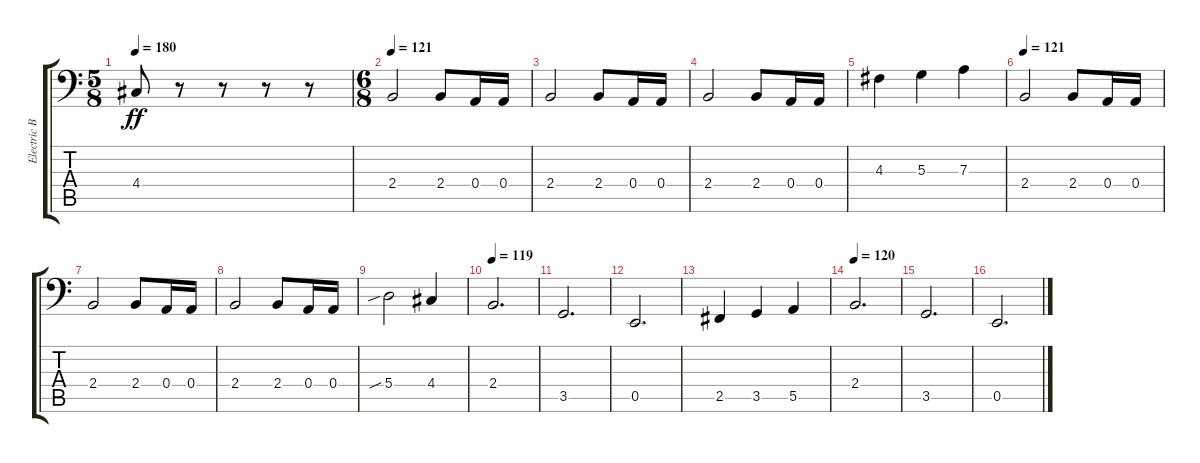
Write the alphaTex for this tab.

\track ("Electric Bass" "Electric B") {instrument electricbassfinger}
\staff {score tabs}
\tuning (C3 G2 D2 A1 E1 B0) {hide}
\ts (5 8)
\tempo 180
\clef f4
\ks aminor
4.4.8{dy ff} r.8 r.8 r.8 r.8 |
\ts (6 8)
\tempo 122
\tempo 121
2.4.2 2.4.8 0.4.16 0.4.16 |
2.4.2 2.4.8 0.4.16 0.4.16 |
2.4.2 2.4.8 0.4.16 0.4.16 |
4.3.4 5.3.4 7.3.4 |
\tempo 121
2.4.2 2.4.8 0.4.16 0.4.16 |
2.4.2 2.4.8 0.4.16 0.4.16 |
2.4.2 2.4.8 0.4.16 0.4.16 |
5.4{sib}.2 4.4.4 |
\tempo 119
2.4.2{d} |
3.5.2{d} |
0.5.2{d} |
2.5.4 3.5.4 5.5.4 |
\tempo 120
2.4.2{d} |
3.5.2{d} |
0.5.2{d}
